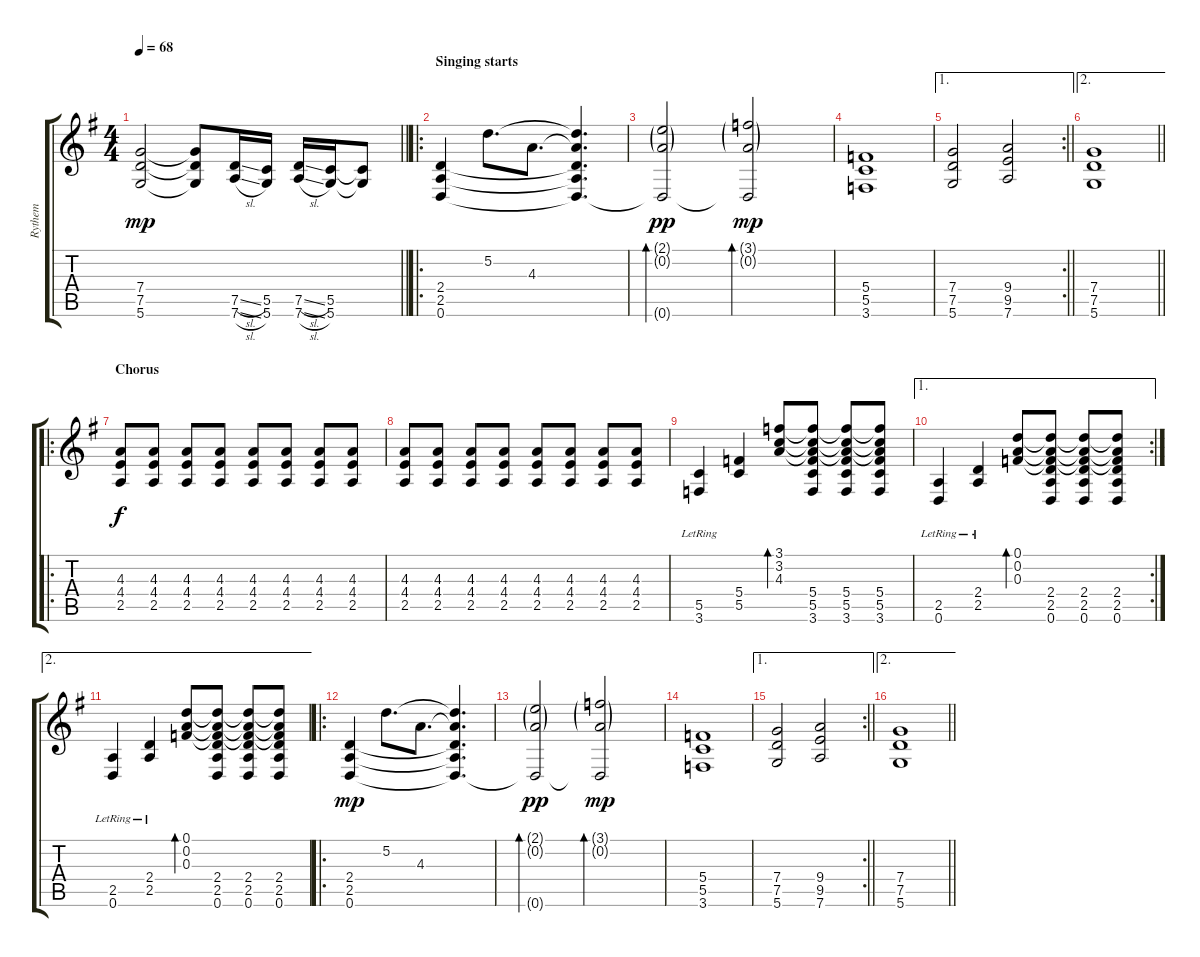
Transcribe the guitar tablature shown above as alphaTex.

\track ("Rythem" "Rythem") {instrument distortionguitar}
\staff {score tabs}
\tuning (D4 A3 F3 C3 G2 D2) {hide}
\ts (4 4)
\tempo 68
\clef g2
\barLineRight lightlight
\ks eminor
(7.4 7.5 5.6).2{dy mp} (7.4{t} 7.5{t} 5.6{t}).8 (7.5{sl} 7.6{sl}).16 (5.5 5.6).16 (7.5{sl} 7.6{sl}).16 (5.5 5.6).16 (5.5{t} 5.6{t}).8 |
\ro
\section ("" "Singing starts")
(2.4 2.5 0.6).4 5.2.8{d} 4.3.8{d} (5.2{t} 4.3{t} 2.4{t} 2.5{t} 0.6{t}).4{d} |
(2.1{g} 0.2{g} 0.6{t}).2{bd 120 dy pp} (3.1{g} 0.2{g} 0.6{t}).2{bd 120 dy mp} |
(5.4 5.5 3.6).1 |
\ae 1
\rc 2
\barLineRight lightlight
(7.4 7.5 5.6).2 (9.4 9.5 7.6).2 |
\ae 2
\barLineRight lightlight
(7.4 7.5 5.6).1 |
\ro
\section ("" "Chorus")
(4.3 4.4 2.5).8{dy f} (4.3 4.4 2.5).8 (4.3 4.4 2.5).8 (4.3 4.4 2.5).8 (4.3 4.4 2.5).8 (4.3 4.4 2.5).8 (4.3 4.4 2.5).8 (4.3 4.4 2.5).8 |
(4.3 4.4 2.5).8 (4.3 4.4 2.5).8 (4.3 4.4 2.5).8 (4.3 4.4 2.5).8 (4.3 4.4 2.5).8 (4.3 4.4 2.5).8 (4.3 4.4 2.5).8 (4.3 4.4 2.5).8 |
(5.5 3.6{lr}).4 (5.4 5.5).4 (3.1 3.2 4.3).8{bd 60} (3.1{t} 3.2{t} 4.3{t} 5.4 5.5 3.6).8 (3.1{t} 3.2{t} 4.3{t} 5.4 5.5 3.6).8 (3.1{t} 3.2{t} 4.3{t} 5.4 5.5 3.6).8 |
\ae 1
\rc 2
(2.5{lr} 0.6{lr}).4 (2.4{lr} 2.5{lr}).4 (0.1 0.2 0.3).8{bd 60} (0.1{t} 0.2{t} 0.3{t} 2.4 2.5 0.6).8 (0.1{t} 0.2{t} 0.3{t} 2.4 2.5 0.6).8 (0.1{t} 0.2{t} 0.3{t} 2.4 2.5 0.6).8 |
\ae 2
(2.5{lr} 0.6{lr}).4 (2.4{lr} 2.5{lr}).4 (0.1 0.2 0.3).8{bd 60} (0.1{t} 0.2{t} 0.3{t} 2.4 2.5 0.6).8 (0.1{t} 0.2{t} 0.3{t} 2.4 2.5 0.6).8 (0.1{t} 0.2{t} 0.3{t} 2.4 2.5 0.6).8 |
\ro
(2.4 2.5 0.6).4{dy mp} 5.2.8{d} 4.3.8{d} (5.2{t} 4.3{t} 2.4{t} 2.5{t} 0.6{t}).4{d} |
(2.1{g} 0.2{g} 0.6{t}).2{bd 120 dy pp} (3.1{g} 0.2{g} 0.6{t}).2{bd 120 dy mp} |
(5.4 5.5 3.6).1 |
\ae 1
\rc 2
\barLineRight lightlight
(7.4 7.5 5.6).2 (9.4 9.5 7.6).2 |
\ae 2
\barLineRight lightlight
(7.4 7.5 5.6).1
